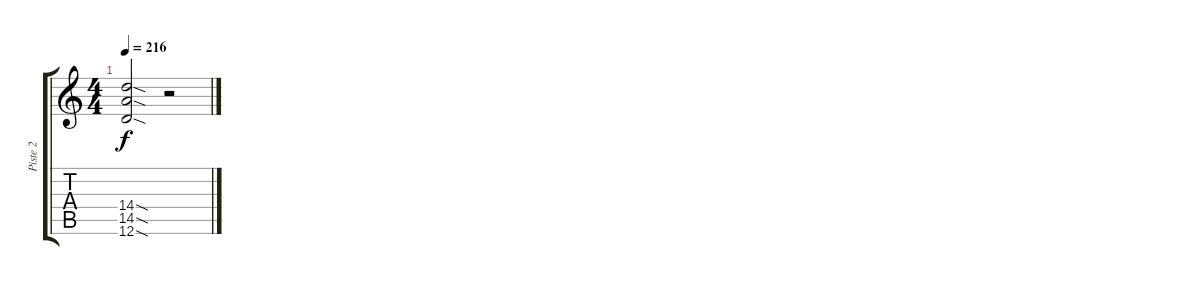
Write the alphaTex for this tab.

\track ("Piste 2" "Piste 2") {instrument overdrivenguitar}
\staff {score tabs}
\tuning (D4 A3 F3 C3 G2 D2) {hide}
\ts (4 4)
\tempo 216
\clef g2
\ks c
(14.4{sod} 14.5{sod} 12.6{sod}).2{dy f} r.2
